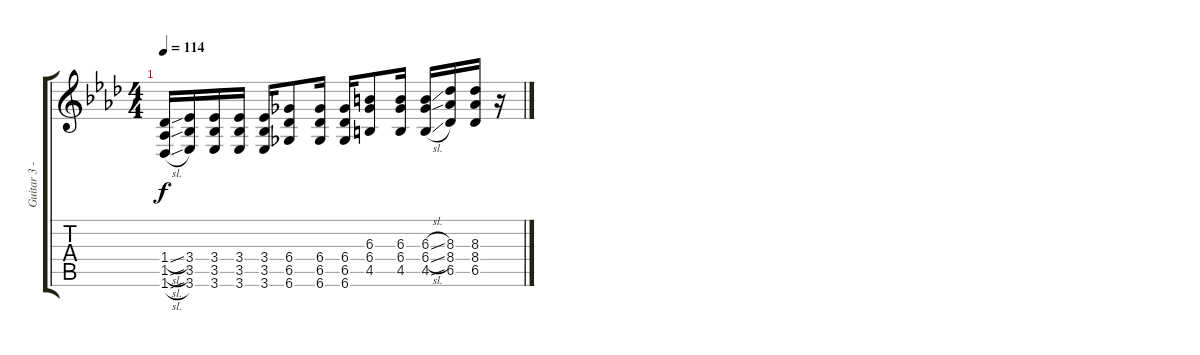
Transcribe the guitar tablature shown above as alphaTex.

\track ("Guitar 3 - Aoi" "Guitar 3 -") {instrument distortionguitar}
\staff {score tabs}
\tuning (D4 A3 F3 C3 G2 C2) {hide}
\ts (4 4)
\tempo 114
\clef g2
\ks ab
(1.4{sl} 1.5{sl} 1.6{sl}).16{dy f} (3.4 3.5 3.6).16 (3.4 3.5 3.6).16 (3.4 3.5 3.6).16 (3.4 3.5 3.6).16 (6.4 6.5 6.6).8 (6.4 6.5 6.6).16 (6.4 6.5 6.6).16 (6.3 6.4 4.5).8 (6.3 6.4 4.5).16 (6.3{sl} 6.4{sl} 4.5{sl}).16 (8.3 8.4 6.5).16 (8.3 8.4 6.5).16 r.16
